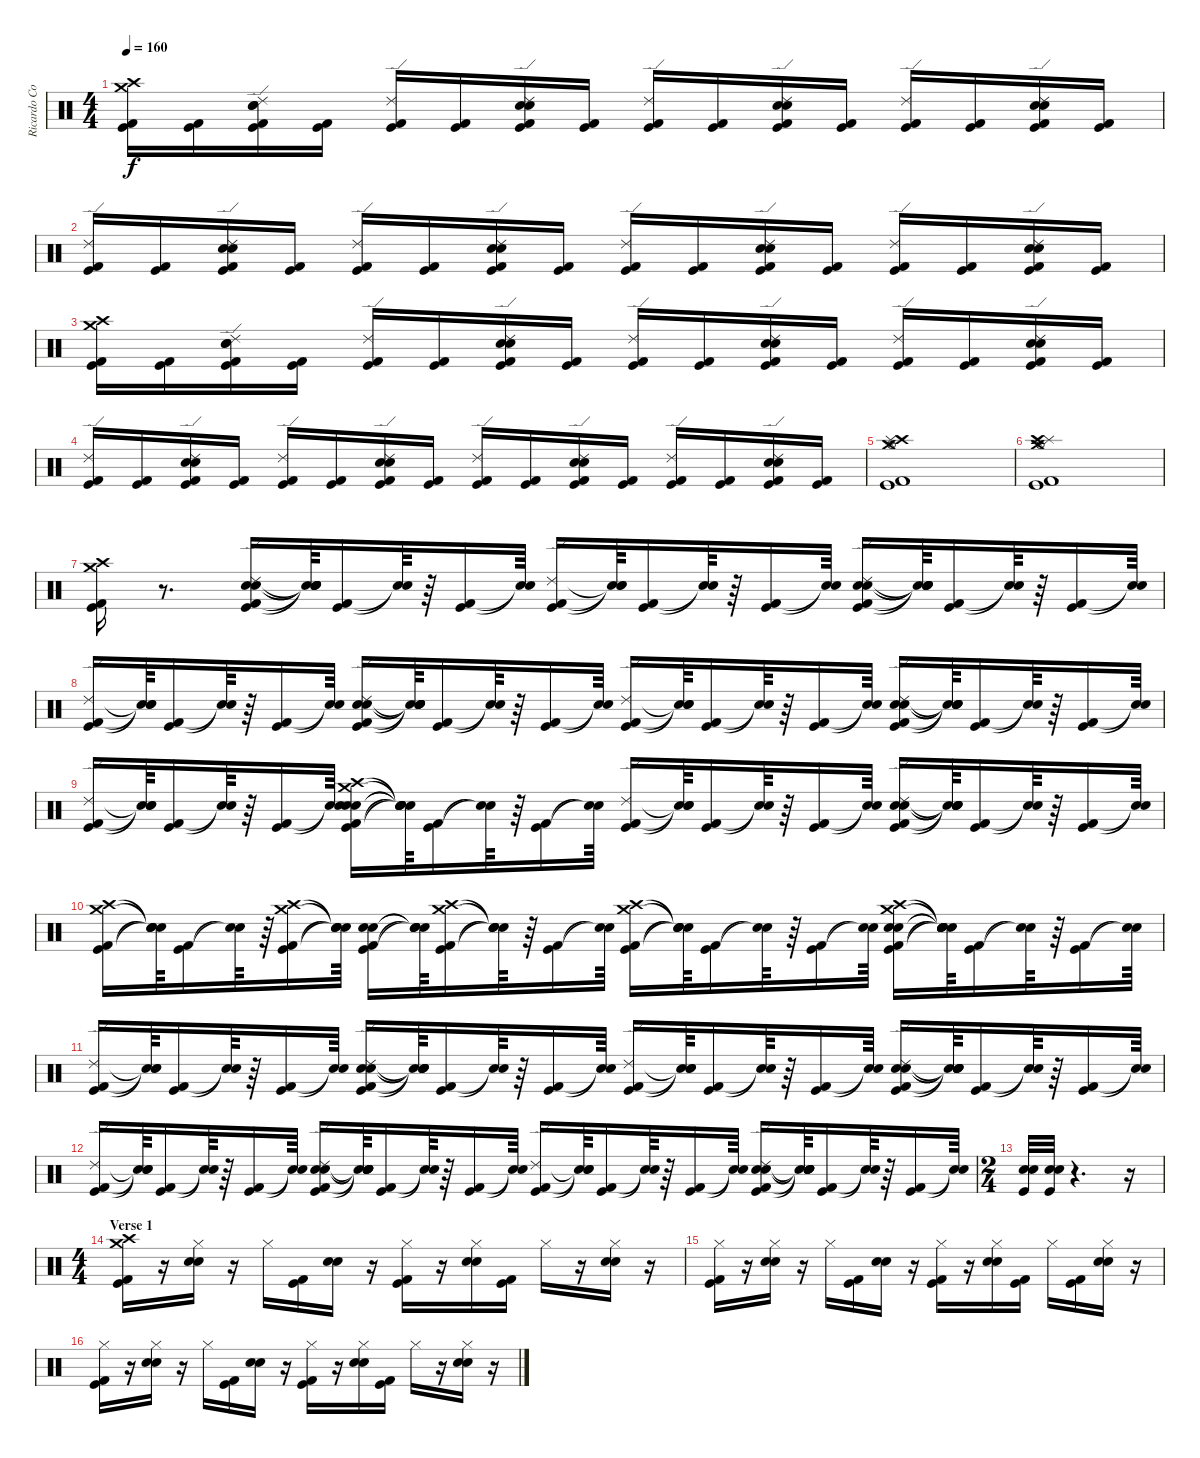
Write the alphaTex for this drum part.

\track ("Ricardo Confessori (Batería)" "Ricardo Co") {instrument percussion}
\staff {score}
\articulation defaults
\ts (4 4)
\tempo 160
\clef neutral
\ks c
("Crash high (hit)" "Crash medium (hit)" "Kick (hit) 2" "Kick (hit)").16{dy f} ("Kick (hit) 2" "Kick (hit)").16 ("Ride (edge) 2" "Electric Snare (hit)" "Snare (hit) 2" "Kick (hit) 2" "Kick (hit)").16 ("Kick (hit) 2" "Kick (hit)").16 ("Ride (edge) 2" "Kick (hit) 2" "Kick (hit)").16 ("Kick (hit) 2" "Kick (hit)").16 ("Ride (edge) 2" "Electric Snare (hit)" "Snare (hit) 2" "Kick (hit) 2" "Kick (hit)").16 ("Kick (hit) 2" "Kick (hit)").16 ("Ride (edge) 2" "Kick (hit) 2" "Kick (hit)").16 ("Kick (hit) 2" "Kick (hit)").16 ("Ride (edge) 2" "Electric Snare (hit)" "Snare (hit) 2" "Kick (hit) 2" "Kick (hit)").16 ("Kick (hit) 2" "Kick (hit)").16 ("Ride (edge) 2" "Kick (hit) 2" "Kick (hit)").16 ("Kick (hit) 2" "Kick (hit)").16 ("Ride (edge) 2" "Electric Snare (hit)" "Snare (hit) 2" "Kick (hit) 2" "Kick (hit)").16 ("Kick (hit) 2" "Kick (hit)").16 |
("Ride (edge) 2" "Kick (hit) 2" "Kick (hit)").16 ("Kick (hit) 2" "Kick (hit)").16 ("Ride (edge) 2" "Electric Snare (hit)" "Snare (hit) 2" "Kick (hit) 2" "Kick (hit)").16 ("Kick (hit) 2" "Kick (hit)").16 ("Ride (edge) 2" "Kick (hit) 2" "Kick (hit)").16 ("Kick (hit) 2" "Kick (hit)").16 ("Ride (edge) 2" "Electric Snare (hit)" "Snare (hit) 2" "Kick (hit) 2" "Kick (hit)").16 ("Kick (hit) 2" "Kick (hit)").16 ("Ride (edge) 2" "Kick (hit) 2" "Kick (hit)").16 ("Kick (hit) 2" "Kick (hit)").16 ("Ride (edge) 2" "Electric Snare (hit)" "Snare (hit) 2" "Kick (hit) 2" "Kick (hit)").16 ("Kick (hit) 2" "Kick (hit)").16 ("Ride (edge) 2" "Kick (hit) 2" "Kick (hit)").16 ("Kick (hit) 2" "Kick (hit)").16 ("Ride (edge) 2" "Electric Snare (hit)" "Snare (hit) 2" "Kick (hit) 2" "Kick (hit)").16 ("Kick (hit) 2" "Kick (hit)").16 |
("Crash high (hit)" "Crash medium (hit)" "Kick (hit) 2" "Kick (hit)").16 ("Kick (hit) 2" "Kick (hit)").16 ("Ride (edge) 2" "Electric Snare (hit)" "Snare (hit) 2" "Kick (hit) 2" "Kick (hit)").16 ("Kick (hit) 2" "Kick (hit)").16 ("Ride (edge) 2" "Kick (hit) 2" "Kick (hit)").16 ("Kick (hit) 2" "Kick (hit)").16 ("Ride (edge) 2" "Electric Snare (hit)" "Snare (hit) 2" "Kick (hit) 2" "Kick (hit)").16 ("Kick (hit) 2" "Kick (hit)").16 ("Ride (edge) 2" "Kick (hit) 2" "Kick (hit)").16 ("Kick (hit) 2" "Kick (hit)").16 ("Ride (edge) 2" "Electric Snare (hit)" "Snare (hit) 2" "Kick (hit) 2" "Kick (hit)").16 ("Kick (hit) 2" "Kick (hit)").16 ("Ride (edge) 2" "Kick (hit) 2" "Kick (hit)").16 ("Kick (hit) 2" "Kick (hit)").16 ("Ride (edge) 2" "Electric Snare (hit)" "Snare (hit) 2" "Kick (hit) 2" "Kick (hit)").16 ("Kick (hit) 2" "Kick (hit)").16 |
("Ride (edge) 2" "Kick (hit) 2" "Kick (hit)").16 ("Kick (hit) 2" "Kick (hit)").16 ("Ride (edge) 2" "Electric Snare (hit)" "Snare (hit) 2" "Kick (hit) 2" "Kick (hit)").16 ("Kick (hit) 2" "Kick (hit)").16 ("Ride (edge) 2" "Kick (hit) 2" "Kick (hit)").16 ("Kick (hit) 2" "Kick (hit)").16 ("Ride (edge) 2" "Electric Snare (hit)" "Snare (hit) 2" "Kick (hit) 2" "Kick (hit)").16 ("Kick (hit) 2" "Kick (hit)").16 ("Ride (edge) 2" "Kick (hit) 2" "Kick (hit)").16 ("Kick (hit) 2" "Kick (hit)").16 ("Ride (edge) 2" "Electric Snare (hit)" "Snare (hit) 2" "Kick (hit) 2" "Kick (hit)").16 ("Kick (hit) 2" "Kick (hit)").16 ("Ride (edge) 2" "Kick (hit) 2" "Kick (hit)").16 ("Kick (hit) 2" "Kick (hit)").16 ("Ride (edge) 2" "Electric Snare (hit)" "Snare (hit) 2" "Kick (hit) 2" "Kick (hit)").16 ("Kick (hit) 2" "Kick (hit)").16 |
("Hi-Hat (open)" "Crash high (hit)" "Splash (hit)" "Crash medium (hit)" "Kick (hit) 2" "Kick (hit)").1 |
("Kick (hit)" "Kick (hit) 2" "Crash medium (hit)" "Splash (hit)" "Hi-Hat (open)" "Crash high (hit)").1 |
("Crash high (hit)" "Crash medium (hit)" "Kick (hit) 2" "Kick (hit)").16 r.8{d} ("Ride (edge) 2" "Electric Snare (hit)" "Snare (hit) 2" "Kick (hit) 2" "Kick (hit)").16 ("Snare (hit)"{t} "Snare (hit)"{t} "Snare (hit)"{t} "Snare (hit)"{t} "Snare (hit)"{t}).64 ("Kick (hit) 2" "Kick (hit)").16 ("Snare (hit)"{t} "Snare (hit)"{t}).64 r.64 ("Kick (hit) 2" "Kick (hit)").16 ("Snare (hit)"{t} "Snare (hit)"{t}).64 ("Ride (edge) 2" "Kick (hit) 2" "Kick (hit)").16 ("Snare (hit)"{t} "Snare (hit)"{t} "Snare (hit)"{t}).64 ("Kick (hit) 2" "Kick (hit)").16 ("Snare (hit)"{t} "Snare (hit)"{t}).64 r.64 ("Kick (hit) 2" "Kick (hit)").16 ("Snare (hit)"{t} "Snare (hit)"{t}).64 ("Ride (edge) 2" "Electric Snare (hit)" "Snare (hit) 2" "Kick (hit) 2" "Kick (hit)").16 ("Snare (hit)"{t} "Snare (hit)"{t} "Snare (hit)"{t} "Snare (hit)"{t} "Snare (hit)"{t}).64 ("Kick (hit) 2" "Kick (hit)").16 ("Snare (hit)"{t} "Snare (hit)"{t}).64 r.64 ("Kick (hit) 2" "Kick (hit)").16 ("Snare (hit)"{t} "Snare (hit)"{t}).64 |
("Ride (edge) 2" "Kick (hit) 2" "Kick (hit)").16 ("Snare (hit)"{t} "Snare (hit)"{t} "Snare (hit)"{t}).64 ("Kick (hit) 2" "Kick (hit)").16 ("Snare (hit)"{t} "Snare (hit)"{t}).64 r.64 ("Kick (hit) 2" "Kick (hit)").16 ("Snare (hit)"{t} "Snare (hit)"{t}).64 ("Ride (edge) 2" "Electric Snare (hit)" "Snare (hit) 2" "Kick (hit) 2" "Kick (hit)").16 ("Snare (hit)"{t} "Snare (hit)"{t} "Snare (hit)"{t} "Snare (hit)"{t} "Snare (hit)"{t}).64 ("Kick (hit) 2" "Kick (hit)").16 ("Snare (hit)"{t} "Snare (hit)"{t}).64 r.64 ("Kick (hit) 2" "Kick (hit)").16 ("Snare (hit)"{t} "Snare (hit)"{t}).64 ("Ride (edge) 2" "Kick (hit) 2" "Kick (hit)").16 ("Snare (hit)"{t} "Snare (hit)"{t} "Snare (hit)"{t}).64 ("Kick (hit) 2" "Kick (hit)").16 ("Snare (hit)"{t} "Snare (hit)"{t}).64 r.64 ("Kick (hit) 2" "Kick (hit)").16 ("Snare (hit)"{t} "Snare (hit)"{t}).64 ("Ride (edge) 2" "Electric Snare (hit)" "Snare (hit) 2" "Kick (hit) 2" "Kick (hit)").16 ("Snare (hit)"{t} "Snare (hit)"{t} "Snare (hit)"{t} "Snare (hit)"{t} "Snare (hit)"{t}).64 ("Kick (hit) 2" "Kick (hit)").16 ("Snare (hit)"{t} "Snare (hit)"{t}).64 r.64 ("Kick (hit) 2" "Kick (hit)").16 ("Snare (hit)"{t} "Snare (hit)"{t}).64 |
("Ride (edge) 2" "Kick (hit) 2" "Kick (hit)").16 ("Snare (hit)"{t} "Snare (hit)"{t} "Snare (hit)"{t}).64 ("Kick (hit) 2" "Kick (hit)").16 ("Snare (hit)"{t} "Snare (hit)"{t}).64 r.64 ("Kick (hit) 2" "Kick (hit)").16 ("Snare (hit)"{t} "Snare (hit)"{t}).64 ("Crash high (hit)" "Crash medium (hit)" "Electric Snare (hit)" "Snare (hit) 2" "Kick (hit) 2" "Kick (hit)").16 ("Snare (hit)"{t} "Snare (hit)"{t} "Snare (hit)"{t} "Snare (hit)"{t} "Snare (hit)"{t} "Snare (hit)"{t}).64 ("Kick (hit) 2" "Kick (hit)").16 ("Snare (hit)"{t} "Snare (hit)"{t}).64 r.64 ("Kick (hit) 2" "Kick (hit)").16 ("Snare (hit)"{t} "Snare (hit)"{t}).64 ("Ride (edge) 2" "Kick (hit) 2" "Kick (hit)").16 ("Snare (hit)"{t} "Snare (hit)"{t} "Snare (hit)"{t}).64 ("Kick (hit) 2" "Kick (hit)").16 ("Snare (hit)"{t} "Snare (hit)"{t}).64 r.64 ("Kick (hit) 2" "Kick (hit)").16 ("Snare (hit)"{t} "Snare (hit)"{t}).64 ("Ride (edge) 2" "Electric Snare (hit)" "Snare (hit) 2" "Kick (hit) 2" "Kick (hit)").16 ("Snare (hit)"{t} "Snare (hit)"{t} "Snare (hit)"{t} "Snare (hit)"{t} "Snare (hit)"{t}).64 ("Kick (hit) 2" "Kick (hit)").16 ("Snare (hit)"{t} "Snare (hit)"{t}).64 r.64 ("Kick (hit) 2" "Kick (hit)").16 ("Snare (hit)"{t} "Snare (hit)"{t}).64 |
("Crash high (hit)" "Crash medium (hit)" "Kick (hit) 2" "Kick (hit)").16 ("Snare (hit)"{t} "Snare (hit)"{t} "Snare (hit)"{t} "Snare (hit)"{t}).64 ("Kick (hit) 2" "Kick (hit)").16 ("Snare (hit)"{t} "Snare (hit)"{t}).64 r.64 ("Crash medium (hit)" "Crash high (hit)" "Kick (hit) 2" "Kick (hit)").16 ("Snare (hit)"{t} "Snare (hit)"{t} "Snare (hit)"{t} "Snare (hit)"{t}).64 ("Electric Snare (hit)" "Snare (hit) 2" "Kick (hit) 2" "Kick (hit)").16 ("Snare (hit)"{t} "Snare (hit)"{t} "Snare (hit)"{t} "Snare (hit)"{t}).64 ("Crash medium (hit)" "Crash high (hit)" "Kick (hit) 2" "Kick (hit)").16 ("Snare (hit)"{t} "Snare (hit)"{t} "Snare (hit)"{t} "Snare (hit)"{t}).64 r.64 ("Kick (hit) 2" "Kick (hit)").16 ("Snare (hit)"{t} "Snare (hit)"{t}).64 ("Crash high (hit)" "Crash medium (hit)" "Kick (hit) 2" "Kick (hit)").16 ("Snare (hit)"{t} "Snare (hit)"{t} "Snare (hit)"{t} "Snare (hit)"{t}).64 ("Kick (hit) 2" "Kick (hit)").16 ("Snare (hit)"{t} "Snare (hit)"{t}).64 r.64 ("Kick (hit) 2" "Kick (hit)").16 ("Snare (hit)"{t} "Snare (hit)"{t}).64 ("Crash high (hit)" "Crash medium (hit)" "Electric Snare (hit)" "Snare (hit) 2" "Kick (hit) 2" "Kick (hit)").16 ("Snare (hit)"{t} "Snare (hit)"{t} "Snare (hit)"{t} "Snare (hit)"{t} "Snare (hit)"{t} "Snare (hit)"{t}).64 ("Kick (hit) 2" "Kick (hit)").16 ("Snare (hit)"{t} "Snare (hit)"{t}).64 r.64 ("Kick (hit) 2" "Kick (hit)").16 ("Snare (hit)"{t} "Snare (hit)"{t}).64 |
("Ride (edge) 2" "Kick (hit) 2" "Kick (hit)").16 ("Snare (hit)"{t} "Snare (hit)"{t} "Snare (hit)"{t}).64 ("Kick (hit) 2" "Kick (hit)").16 ("Snare (hit)"{t} "Snare (hit)"{t}).64 r.64 ("Kick (hit) 2" "Kick (hit)").16 ("Snare (hit)"{t} "Snare (hit)"{t}).64 ("Ride (edge) 2" "Electric Snare (hit)" "Snare (hit) 2" "Kick (hit) 2" "Kick (hit)").16 ("Snare (hit)"{t} "Snare (hit)"{t} "Snare (hit)"{t} "Snare (hit)"{t} "Snare (hit)"{t}).64 ("Kick (hit) 2" "Kick (hit)").16 ("Snare (hit)"{t} "Snare (hit)"{t}).64 r.64 ("Kick (hit) 2" "Kick (hit)").16 ("Snare (hit)"{t} "Snare (hit)"{t}).64 ("Ride (edge) 2" "Kick (hit) 2" "Kick (hit)").16 ("Snare (hit)"{t} "Snare (hit)"{t} "Snare (hit)"{t}).64 ("Kick (hit) 2" "Kick (hit)").16 ("Snare (hit)"{t} "Snare (hit)"{t}).64 r.64 ("Kick (hit) 2" "Kick (hit)").16 ("Snare (hit)"{t} "Snare (hit)"{t}).64 ("Ride (edge) 2" "Electric Snare (hit)" "Snare (hit) 2" "Kick (hit) 2" "Kick (hit)").16 ("Snare (hit)"{t} "Snare (hit)"{t} "Snare (hit)"{t} "Snare (hit)"{t} "Snare (hit)"{t}).64 ("Kick (hit) 2" "Kick (hit)").16 ("Snare (hit)"{t} "Snare (hit)"{t}).64 r.64 ("Kick (hit) 2" "Kick (hit)").16 ("Snare (hit)"{t} "Snare (hit)"{t}).64 |
("Ride (edge) 2" "Kick (hit) 2" "Kick (hit)").16 ("Snare (hit)"{t} "Snare (hit)"{t} "Snare (hit)"{t}).64 ("Kick (hit) 2" "Kick (hit)").16 ("Snare (hit)"{t} "Snare (hit)"{t}).64 r.64 ("Kick (hit) 2" "Kick (hit)").16 ("Snare (hit)"{t} "Snare (hit)"{t}).64 ("Ride (edge) 2" "Electric Snare (hit)" "Snare (hit) 2" "Kick (hit) 2" "Kick (hit)").16 ("Snare (hit)"{t} "Snare (hit)"{t} "Snare (hit)"{t} "Snare (hit)"{t} "Snare (hit)"{t}).64 ("Kick (hit) 2" "Kick (hit)").16 ("Snare (hit)"{t} "Snare (hit)"{t}).64 r.64 ("Kick (hit) 2" "Kick (hit)").16 ("Snare (hit)"{t} "Snare (hit)"{t}).64 ("Ride (edge) 2" "Kick (hit) 2" "Kick (hit)").16 ("Snare (hit)"{t} "Snare (hit)"{t} "Snare (hit)"{t}).64 ("Kick (hit) 2" "Kick (hit)").16 ("Snare (hit)"{t} "Snare (hit)"{t}).64 r.64 ("Kick (hit) 2" "Kick (hit)").16 ("Snare (hit)"{t} "Snare (hit)"{t}).64 ("Ride (edge) 2" "Electric Snare (hit)" "Snare (hit) 2" "Kick (hit) 2" "Kick (hit)").16 ("Snare (hit)"{t} "Snare (hit)"{t} "Snare (hit)"{t} "Snare (hit)"{t} "Snare (hit)"{t}).64 ("Kick (hit) 2" "Kick (hit)").16 ("Snare (hit)"{t} "Snare (hit)"{t}).64 r.64 ("Kick (hit) 2" "Kick (hit)").16 ("Snare (hit)"{t} "Snare (hit)"{t}).64 |
\ts (2 4)
("Kick (hit)" "Electric Snare (hit)" "Snare (hit) 2").32 ("Kick (hit)" "Electric Snare (hit)" "Snare (hit) 2").32 r.4{d} r.16 |
\ts (4 4)
\section ("" "Verse 1")
("Crash high (hit)" "Crash medium (hit)" "Kick (hit) 2" "Kick (hit)").16 r.16 ("Hi-Hat (closed)" "Electric Snare (hit)" "Snare (hit) 2").16 r.16 "Hi-Hat (closed)".16 ("Kick (hit) 2" "Kick (hit)").16 ("Electric Snare (hit)" "Snare (hit) 2").16 r.16 ("Hi-Hat (closed)" "Kick (hit) 2" "Kick (hit)").16 r.16 ("Hi-Hat (closed)" "Electric Snare (hit)" "Snare (hit) 2").16 ("Kick (hit) 2" "Kick (hit)").16 "Hi-Hat (closed)".16 r.16 ("Hi-Hat (closed)" "Electric Snare (hit)" "Snare (hit) 2").16 r.16 |
("Hi-Hat (closed)" "Kick (hit) 2" "Kick (hit)").16 r.16 ("Hi-Hat (closed)" "Electric Snare (hit)" "Snare (hit) 2").16 r.16 "Hi-Hat (closed)".16 ("Kick (hit) 2" "Kick (hit)").16 ("Electric Snare (hit)" "Snare (hit) 2").16 r.16 ("Hi-Hat (closed)" "Kick (hit) 2" "Kick (hit)").16 r.16 ("Hi-Hat (closed)" "Electric Snare (hit)" "Snare (hit) 2").16 ("Kick (hit) 2" "Kick (hit)").16 "Hi-Hat (closed)".16 ("Kick (hit) 2" "Kick (hit)").16 ("Hi-Hat (closed)" "Electric Snare (hit)" "Snare (hit) 2").16 r.16 |
("Hi-Hat (closed)" "Kick (hit) 2" "Kick (hit)").16 r.16 ("Hi-Hat (closed)" "Electric Snare (hit)" "Snare (hit) 2").16 r.16 "Hi-Hat (closed)".16 ("Kick (hit) 2" "Kick (hit)").16 ("Electric Snare (hit)" "Snare (hit) 2").16 r.16 ("Hi-Hat (closed)" "Kick (hit) 2" "Kick (hit)").16 r.16 ("Hi-Hat (closed)" "Electric Snare (hit)" "Snare (hit) 2").16 ("Kick (hit) 2" "Kick (hit)").16 "Hi-Hat (closed)".16 r.16 ("Hi-Hat (closed)" "Electric Snare (hit)" "Snare (hit) 2").16 r.16
